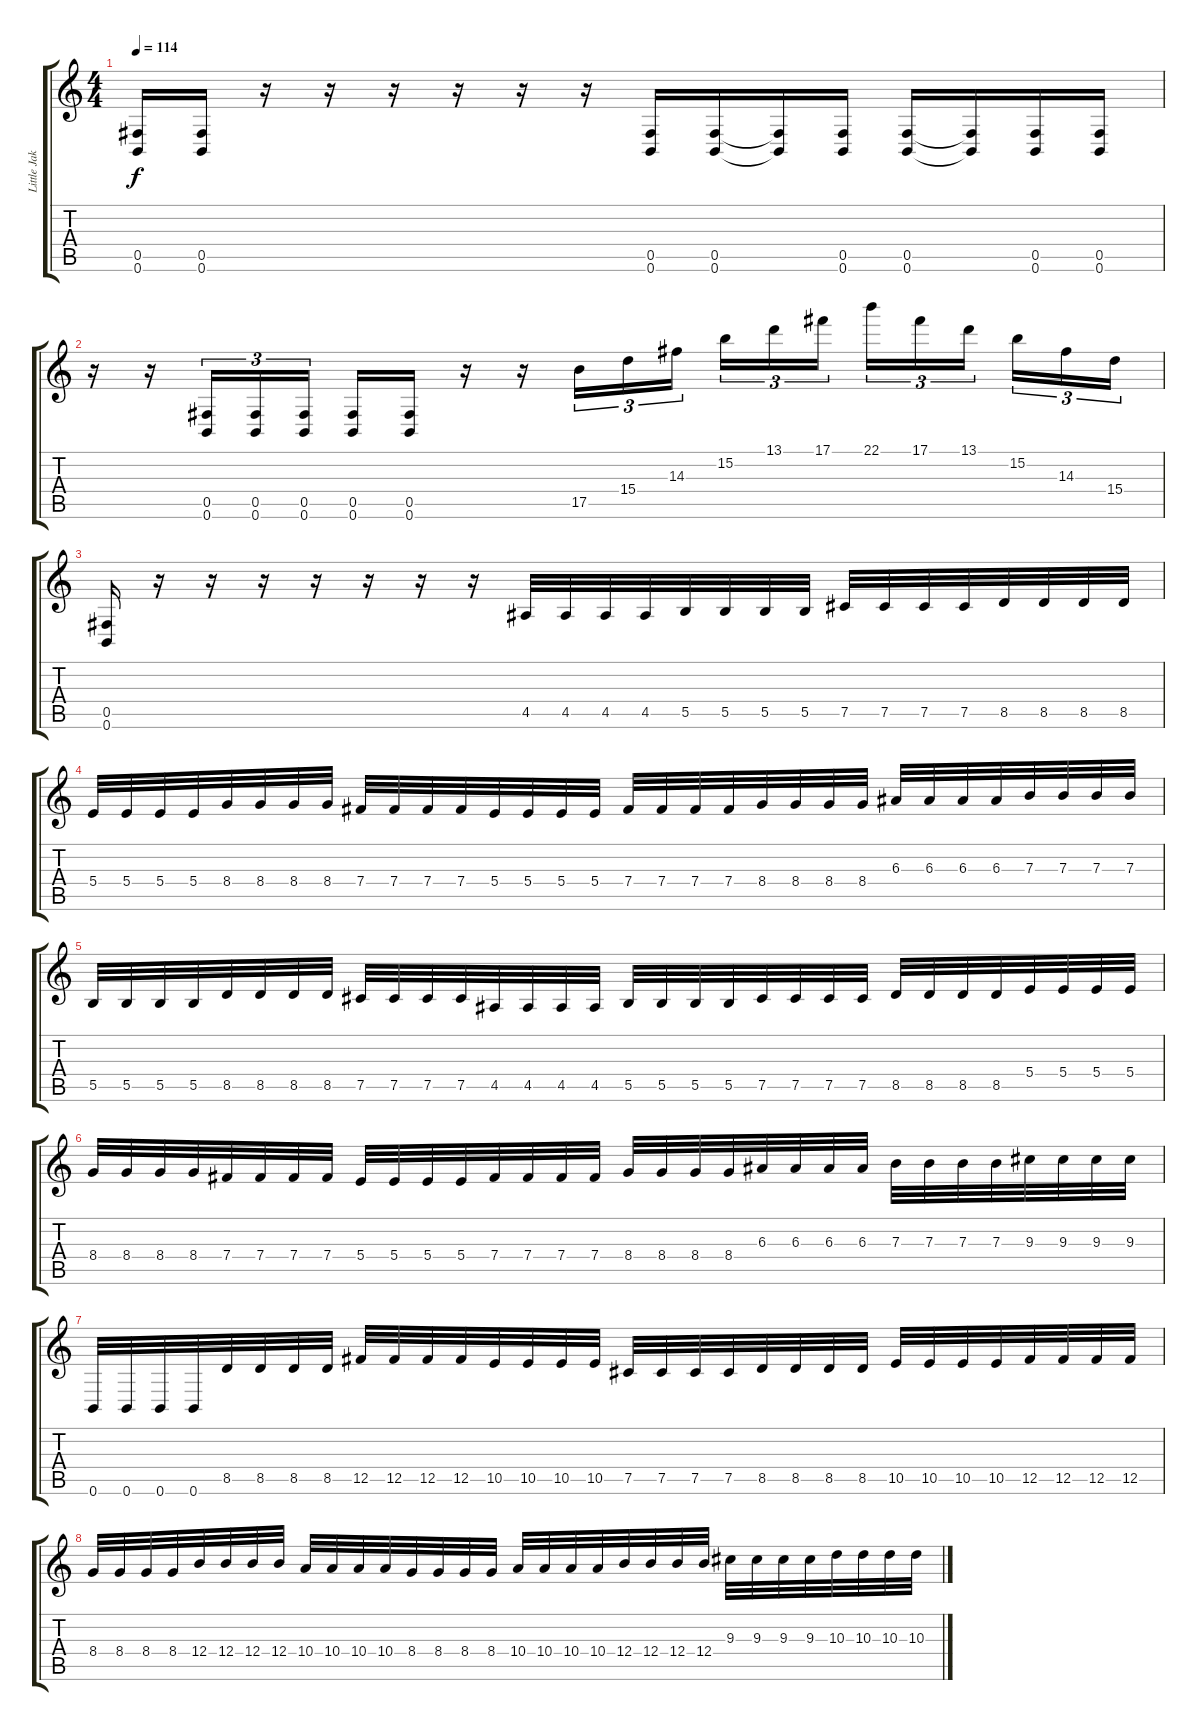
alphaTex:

\track ("Little Jake" "Little Jak") {instrument distortionguitar}
\staff {score tabs}
\tuning (Db4 Ab3 E3 B2 Gb2 B1) {hide}
\ts (4 4)
\tempo 114
\clef g2
\ks c
(0.5 0.6).16{dy f} (0.5 0.6).16 r.16 r.16 r.16 r.16 r.16 r.16 (0.5 0.6).16 (0.5 0.6).16 (0.5{t} 0.6{t}).16 (0.5 0.6).16 (0.5 0.6).16 (0.5{t} 0.6{t}).16 (0.5 0.6).16 (0.5 0.6).16 |
r.16 r.16 (0.5 0.6).16{tu (3 2)} (0.5 0.6).16{tu (3 2)} (0.5 0.6).16{tu (3 2)} (0.5 0.6).16 (0.5 0.6).16 r.16 r.16 17.5.16{tu (3 2)} 15.4.16{tu (3 2)} 14.3.16{tu (3 2) beam splitsecondary} 15.2.16{tu (3 2)} 13.1.16{tu (3 2)} 17.1.16{tu (3 2)} 22.1.16{tu (3 2)} 17.1.16{tu (3 2)} 13.1.16{tu (3 2) beam splitsecondary} 15.2.16{tu (3 2)} 14.3.16{tu (3 2)} 15.4.16{tu (3 2)} |
(0.5 0.6).16 r.16 r.16 r.16 r.16 r.16 r.16 r.16 4.5.32 4.5.32 4.5.32 4.5.32 5.5.32 5.5.32 5.5.32 5.5.32 7.5.32 7.5.32 7.5.32 7.5.32 8.5.32 8.5.32 8.5.32 8.5.32 |
5.4.32 5.4.32 5.4.32 5.4.32 8.4.32 8.4.32 8.4.32 8.4.32 7.4.32 7.4.32 7.4.32 7.4.32 5.4.32 5.4.32 5.4.32 5.4.32 7.4.32 7.4.32 7.4.32 7.4.32 8.4.32 8.4.32 8.4.32 8.4.32 6.3.32 6.3.32 6.3.32 6.3.32 7.3.32 7.3.32 7.3.32 7.3.32 |
5.5.32 5.5.32 5.5.32 5.5.32 8.5.32 8.5.32 8.5.32 8.5.32 7.5.32 7.5.32 7.5.32 7.5.32 4.5.32 4.5.32 4.5.32 4.5.32 5.5.32 5.5.32 5.5.32 5.5.32 7.5.32 7.5.32 7.5.32 7.5.32 8.5.32 8.5.32 8.5.32 8.5.32 5.4.32 5.4.32 5.4.32 5.4.32 |
8.4.32 8.4.32 8.4.32 8.4.32 7.4.32 7.4.32 7.4.32 7.4.32 5.4.32 5.4.32 5.4.32 5.4.32 7.4.32 7.4.32 7.4.32 7.4.32 8.4.32 8.4.32 8.4.32 8.4.32 6.3.32 6.3.32 6.3.32 6.3.32 7.3.32 7.3.32 7.3.32 7.3.32 9.3.32 9.3.32 9.3.32 9.3.32 |
0.6.32 0.6.32 0.6.32 0.6.32 8.5.32 8.5.32 8.5.32 8.5.32 12.5.32 12.5.32 12.5.32 12.5.32 10.5.32 10.5.32 10.5.32 10.5.32 7.5.32 7.5.32 7.5.32 7.5.32 8.5.32 8.5.32 8.5.32 8.5.32 10.5.32 10.5.32 10.5.32 10.5.32 12.5.32 12.5.32 12.5.32 12.5.32 |
8.4.32 8.4.32 8.4.32 8.4.32 12.4.32 12.4.32 12.4.32 12.4.32 10.4.32 10.4.32 10.4.32 10.4.32 8.4.32 8.4.32 8.4.32 8.4.32 10.4.32 10.4.32 10.4.32 10.4.32 12.4.32 12.4.32 12.4.32 12.4.32 9.3.32 9.3.32 9.3.32 9.3.32 10.3.32 10.3.32 10.3.32 10.3.32
